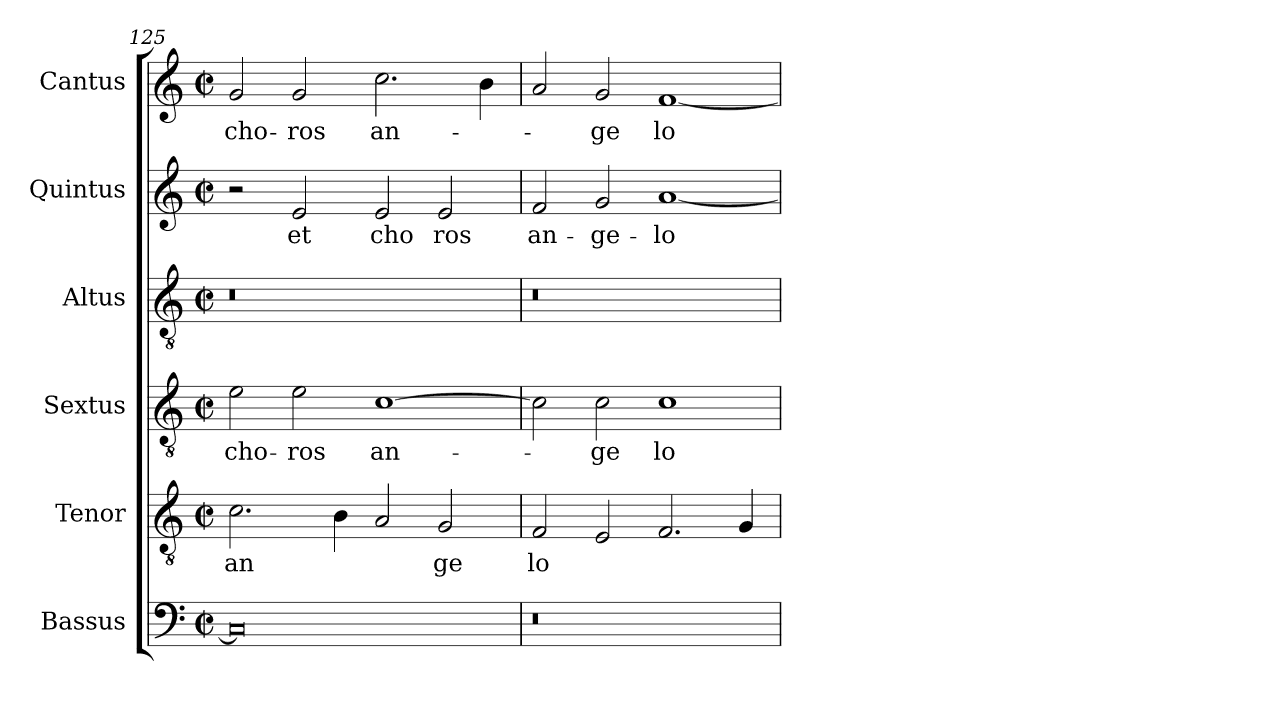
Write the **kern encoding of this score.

**kern	**kern	**text	**kern	**text	**kern	**kern	**text	**kern	**text
*part6	*part5	*part5	*part4	*part4	*part3	*part2	*part2	*part1	*part1
*staff6	*staff5	*staff5	*staff4	*staff4	*staff3	*staff2	*staff2	*staff1	*staff1
*I"Bassus	*I"Tenor	*	*I"Sextus	*	*I"Altus	*I"Quintus	*	*I"Cantus	*
*clefF4	*clefGv2	*	*clefGv2	*	*clefGv2	*clefG2	*	*clefG2	*
*M2/2	*M2/2	*	*M2/2	*	*M2/2	*M2/2	*	*M2/2	*
*met(c|)	*met(c|)	*	*met(c|)	*	*met(c|)	*met(c|)	*	*met(c|)	*
=125	=125	=125	=125	=125	=125	=125	=125	=125	=125
!	!	!LO:LY:b:cj	!	!LO:LY:b:cj	!	!	!	!	!LO:LY:b:cj
0C]	2.c\	an	2e\	cho-	0r	2r	.	2g/	cho-
!	!	!	!	!LO:LY:b:cj	!	!	!LO:LY:b:cj	!	!LO:LY:b:cj
.	.	.	2e\	-ros	.	2e/	et	2g/	-ros
.	4B\	.	.	.	.	.	.	.	.
!	!	!	!	!LO:LY:b:cj	!	!	!LO:LY:b:cj	!	!LO:LY:b:cj
.	2A/	.	[<1c	an-	.	2e/	cho	2.cc\	an-
!	!	!LO:LY:b:cj	!	!	!	!	!LO:LY:b:cj	!	!
.	2G/	ge	.	.	.	2e/	ros	.	.
.	.	.	.	.	.	.	.	4b\	.
!!LO:LB:g=z
=126	=126	=126	=126	=126	=126	=126	=126	=126	=126
!	!	!LO:LY:b:cj	!	!	!	!	!LO:LY:b:cj	!	!
0r	2F/	lo	2c\]	.	0r	2f/	an-	2a/	.
!	!	!	!	!LO:LY:b:cj	!	!	!LO:LY:b:cj	!	!LO:LY:b:cj
.	2E/	.	2c\	-ge	.	2g/	-ge-	2g/	-ge
!	!	!	!	!LO:LY:b:cj	!	!	!LO:LY:b:cj	!	!LO:LY:b:cj
.	2.F/	.	1c	lo	.	[<1a	-lo-	[<1f	lo
.	4G/	.	.	.	.	.	.	.	.
=	=	=	=	=	=	=	=	=	=
*-	*-	*-	*-	*-	*-	*-	*-	*-	*-
